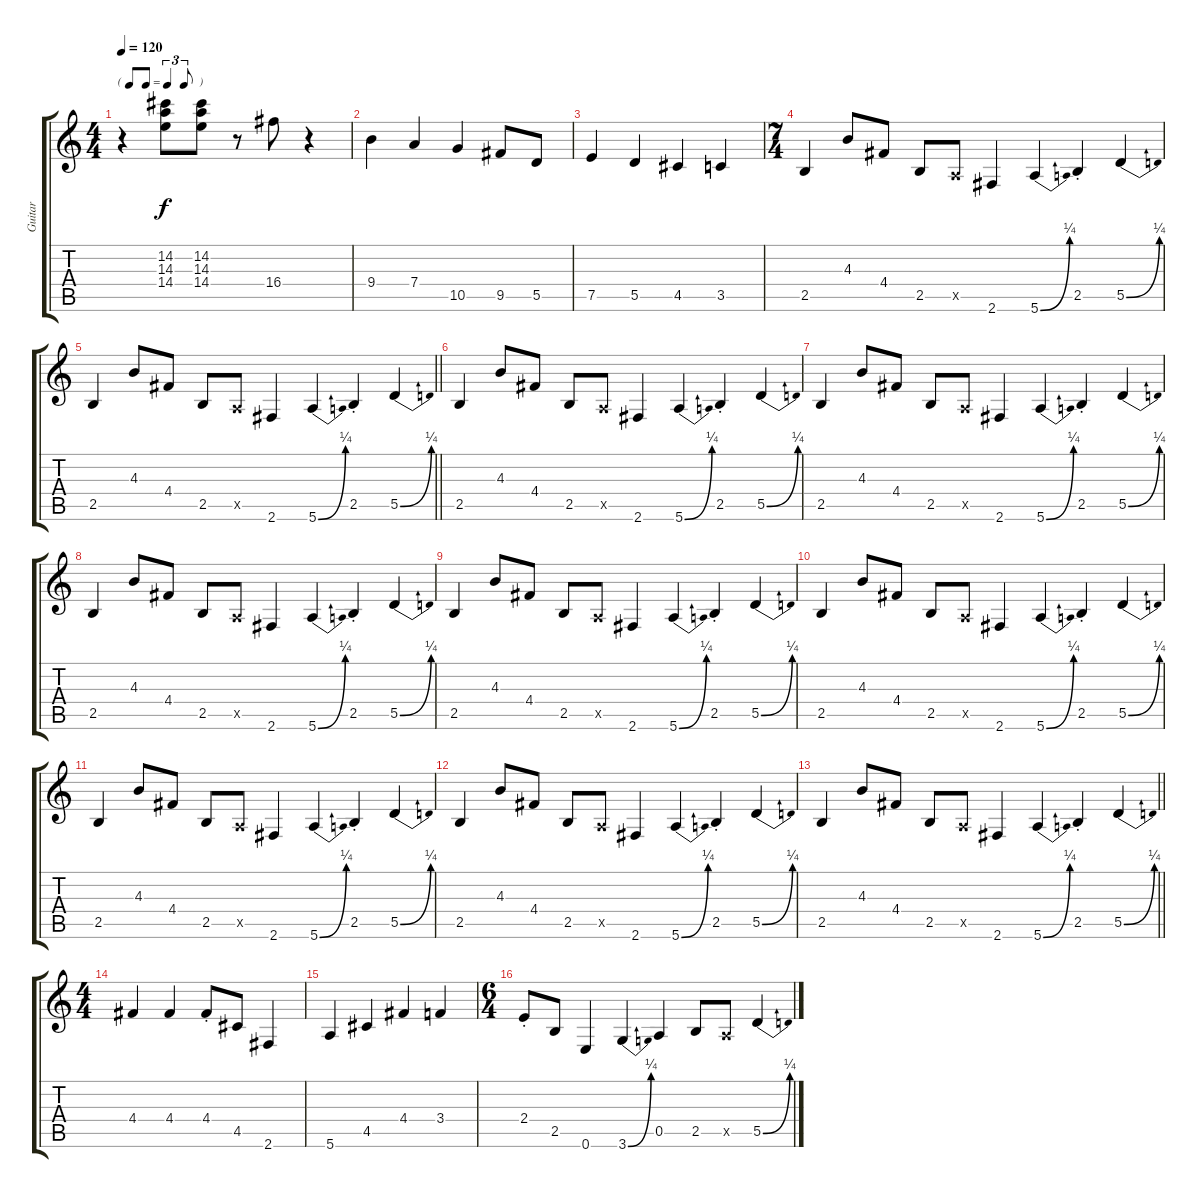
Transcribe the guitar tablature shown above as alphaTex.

\track ("Guitar" "Guitar") {instrument electricguitarjazz}
\staff {score tabs}
\tuning (E4 B3 G3 D3 A2 E2) {hide}
\ts (4 4)
\tf triplet8th
\tempo 120
\clef g2
\ks c
r.4{dy f} (14.2 14.3 14.4).8 (14.2 14.3 14.4).8 r.8 16.4.8 r.4 |
9.4.4 7.4.4 10.5.4 9.5.8 5.5.8 |
7.5.4 5.5.4 4.5.4 3.5.4 |
\ts (7 4)
2.5.4{instrument electricguitarjazz} 4.3.8 4.4.8 2.5.8 0.5{x}.8 2.6.4 5.6{be (bend 0 0 60 1)}.4 2.5{st}.4 5.5{be (bend 0 0 60 1)}.4 |
\barLineRight lightlight
2.5.4 4.3.8 4.4.8 2.5.8 0.5{x}.8 2.6.4 5.6{be (bend 0 0 60 1)}.4 2.5{st}.4 5.5{be (bend 0 0 60 1)}.4 |
2.5.4 4.3.8 4.4.8 2.5.8 0.5{x}.8 2.6.4 5.6{be (bend 0 0 60 1)}.4 2.5{st}.4 5.5{be (bend 0 0 60 1)}.4 |
2.5.4 4.3.8 4.4.8 2.5.8 0.5{x}.8 2.6.4 5.6{be (bend 0 0 60 1)}.4 2.5{st}.4 5.5{be (bend 0 0 60 1)}.4 |
2.5.4 4.3.8 4.4.8 2.5.8 0.5{x}.8 2.6.4 5.6{be (bend 0 0 60 1)}.4 2.5{st}.4 5.5{be (bend 0 0 60 1)}.4 |
2.5.4 4.3.8 4.4.8 2.5.8 0.5{x}.8 2.6.4 5.6{be (bend 0 0 60 1)}.4 2.5{st}.4 5.5{be (bend 0 0 60 1)}.4 |
2.5.4 4.3.8 4.4.8 2.5.8 0.5{x}.8 2.6.4 5.6{be (bend 0 0 60 1)}.4 2.5{st}.4 5.5{be (bend 0 0 60 1)}.4 |
2.5.4 4.3.8 4.4.8 2.5.8 0.5{x}.8 2.6.4 5.6{be (bend 0 0 60 1)}.4 2.5{st}.4 5.5{be (bend 0 0 60 1)}.4 |
2.5.4 4.3.8 4.4.8 2.5.8 0.5{x}.8 2.6.4 5.6{be (bend 0 0 60 1)}.4 2.5{st}.4 5.5{be (bend 0 0 60 1)}.4 |
\barLineRight lightlight
2.5.4 4.3.8 4.4.8 2.5.8 0.5{x}.8 2.6.4 5.6{be (bend 0 0 60 1)}.4 2.5{st}.4 5.5{be (bend 0 0 60 1)}.4 |
\ts (4 4)
4.4.4 4.4.4 4.4{st}.8 4.5.8 2.6.4 |
5.6.4 4.5.4 4.4.4 3.4.4 |
\ts (6 4)
2.4{st}.8 2.5.8 0.6.4 3.6{be (bend 0 0 60 1)}.4 0.5.4 2.5.8 0.5{x}.8 5.5{be (bend 0 0 60 1)}.4
